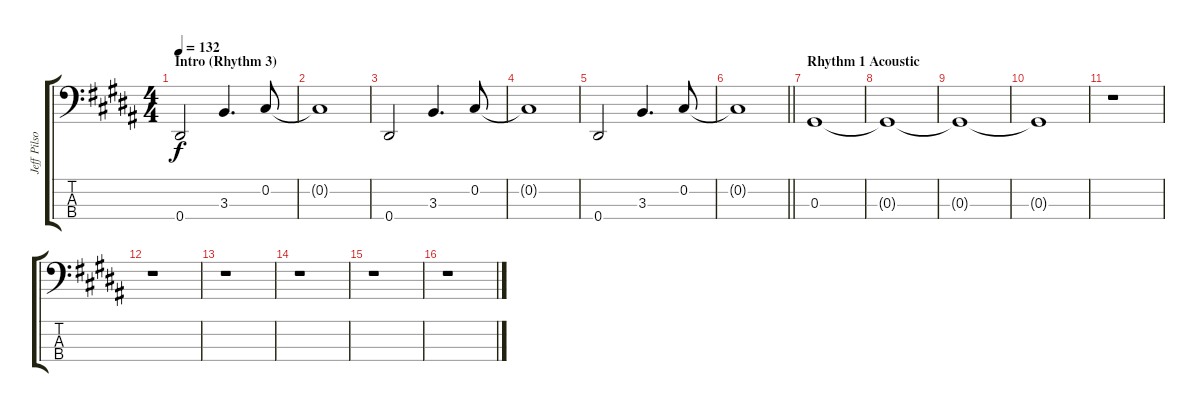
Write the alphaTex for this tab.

\track ("Jeff Pilson" "Jeff Pilso") {instrument electricbasspick}
\staff {score tabs}
\tuning (Gb2 Db2 Ab1 Eb1) {hide}
\ts (4 4)
\section ("" "Intro (Rhythm 3)")
\tempo 132
\clef f4
\ks g#minor
0.4.2{dy f instrument electricbasspick} 3.3.4{d} 0.2.8 |
0.2{t}.1 |
0.4.2 3.3.4{d} 0.2.8 |
0.2{t}.1 |
0.4.2 3.3.4{d} 0.2.8 |
\barLineRight lightlight
0.2{t}.1 |
\section ("" "Rhythm 1 Acoustic")
0.3.1 |
0.3{t}.1 |
0.3{t}.1 |
0.3{t}.1 |
r.1 |
r.1 |
r.1 |
r.1 |
r.1 |
r.1
